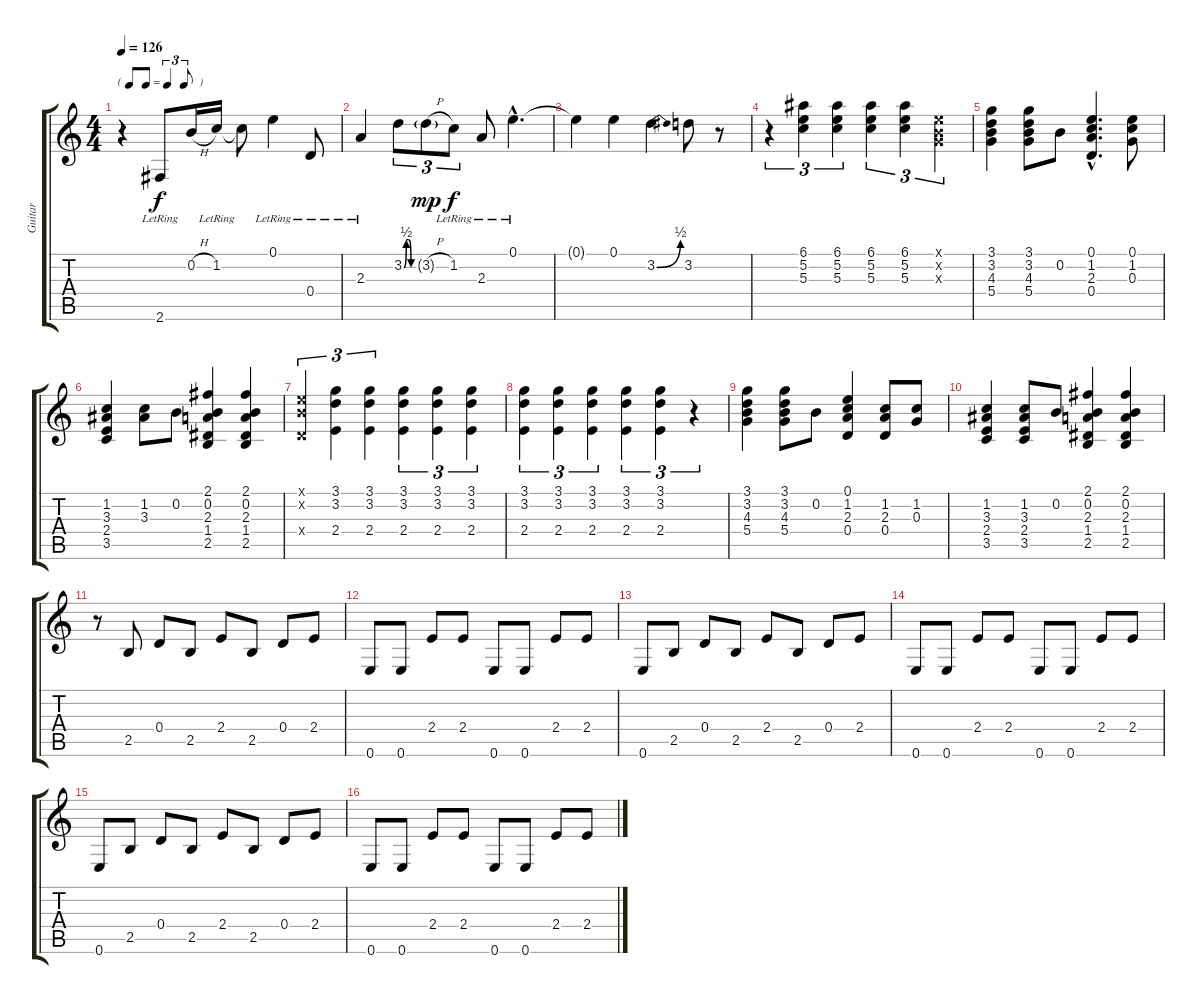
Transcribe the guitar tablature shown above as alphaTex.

\track ("Guitar" "Guitar") {instrument electricguitarclean}
\staff {score tabs}
\tuning (E4 B3 G3 D3 A2 E2) {hide}
\ts (4 4)
\tf triplet8th
\tempo 126
\clef g2
\ks c
r.4{dy f} 2.6{lr}.8 0.2{h}.16 1.2{lr}.16 1.2{t}.8 0.1{lr}.4 0.4{lr}.8 |
2.3{lr}.4 3.2{be (custom 0 0 15 2 30 2 45 0 60 0)}.8{tu (3 2)} 3.2{h g}.8{tu (3 2) dy mp} 1.2{lr}.8{tu (3 2) dy f} 2.3{lr}.8 0.1{hac lr}.4{d} |
0.1{t}.4 0.1.4 3.2{be (bend 0 0 60 2)}.4 3.2.8 r.8 |
r.4{tu (3 2)} (6.1 5.2 5.3).4{tu (3 2)} (6.1 5.2 5.3).4{tu (3 2)} (6.1 5.2 5.3).4{tu (3 2)} (6.1 5.2 5.3).4{tu (3 2)} (0.1{x} 0.2{x} 0.3{x}).4{tu (3 2)} |
(3.1 3.2 4.3 5.4).4 (3.1 3.2 4.3 5.4).8 0.2.8 (0.1{hac} 1.2{hac} 2.3{hac} 0.4{hac}).4{d} (0.1 1.2 0.3).8 |
(1.2 3.3 2.4 3.5).4 (1.2 3.3).8 0.2.8 (2.1 0.2 2.3 1.4 2.5).4 (2.1 0.2 2.3 1.4 2.5).4 |
(0.1{x} 0.2{x} 0.4{x}).4{tu (3 2)} (3.1 3.2 2.4).4{tu (3 2)} (3.1 3.2 2.4).4{tu (3 2)} (3.1 3.2 2.4).4{tu (3 2)} (3.1 3.2 2.4).4{tu (3 2)} (3.1 3.2 2.4).4{tu (3 2)} |
(3.1 3.2 2.4).4{tu (3 2)} (3.1 3.2 2.4).4{tu (3 2)} (3.1 3.2 2.4).4{tu (3 2)} (3.1 3.2 2.4).4{tu (3 2)} (3.1 3.2 2.4).4{tu (3 2)} r.4{tu (3 2)} |
(3.1 3.2 4.3 5.4).4 (3.1 3.2 4.3 5.4).8 0.2.8 (0.1 1.2 2.3 0.4).4 (1.2 2.3 0.4).8 (1.2 0.3).8 |
(1.2 3.3 2.4 3.5).4 (1.2 3.3 2.4 3.5).8 0.2.8 (2.1 0.2 2.3 1.4 2.5).4 (2.1 0.2 2.3 1.4 2.5).4 |
r.8 2.5.8 0.4.8 2.5.8 2.4.8 2.5.8 0.4.8 2.4.8 |
0.6.8 0.6.8 2.4.8 2.4.8 0.6.8 0.6.8 2.4.8 2.4.8 |
0.6.8 2.5.8 0.4.8 2.5.8 2.4.8 2.5.8 0.4.8 2.4.8 |
0.6.8 0.6.8 2.4.8 2.4.8 0.6.8 0.6.8 2.4.8 2.4.8 |
0.6.8 2.5.8 0.4.8 2.5.8 2.4.8 2.5.8 0.4.8 2.4.8 |
0.6.8 0.6.8 2.4.8 2.4.8 0.6.8 0.6.8 2.4.8 2.4.8
